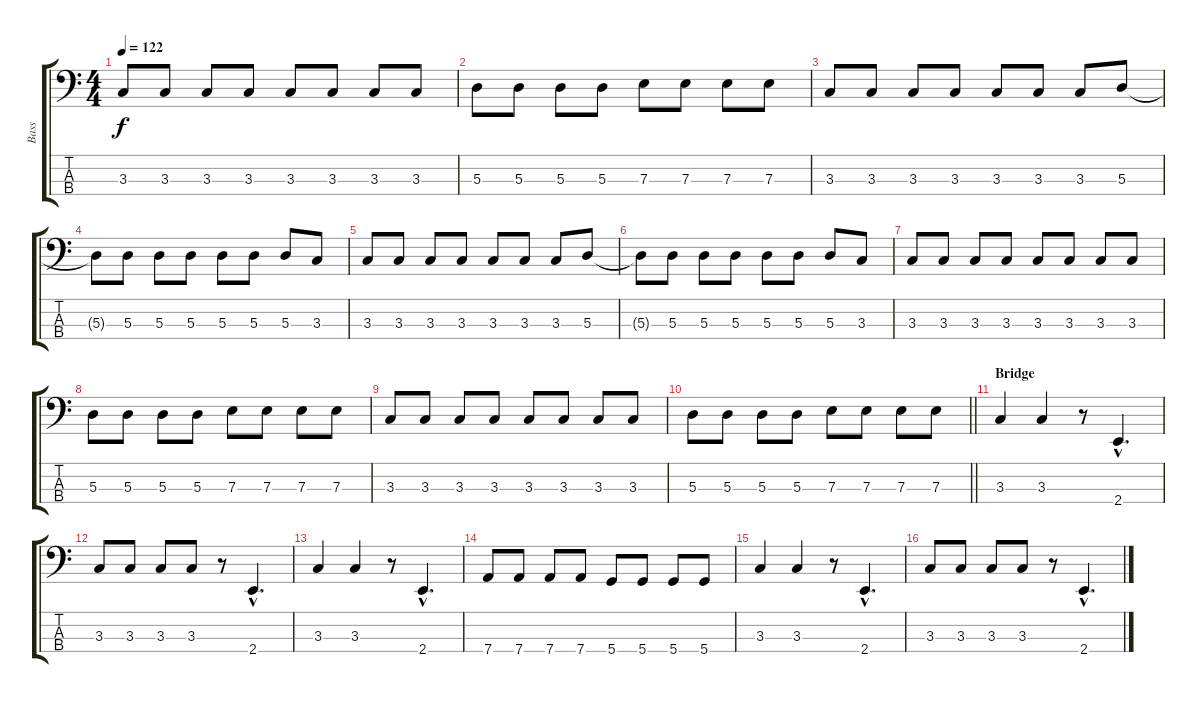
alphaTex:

\track ("Bass" "Bass") {instrument electricbassfinger}
\staff {score tabs}
\tuning (G2 D2 A1 D1) {hide}
\ts (4 4)
\tempo 122
\clef f4
\ks c
3.3.8{dy f} 3.3.8 3.3.8 3.3.8 3.3.8 3.3.8 3.3.8 3.3.8 |
5.3.8 5.3.8 5.3.8 5.3.8 7.3.8 7.3.8 7.3.8 7.3.8 |
3.3.8 3.3.8 3.3.8 3.3.8 3.3.8 3.3.8 3.3.8 5.3.8 |
5.3{t}.8 5.3.8 5.3.8 5.3.8 5.3.8 5.3.8 5.3.8 3.3.8 |
3.3.8 3.3.8 3.3.8 3.3.8 3.3.8 3.3.8 3.3.8 5.3.8 |
5.3{t}.8 5.3.8 5.3.8 5.3.8 5.3.8 5.3.8 5.3.8 3.3.8 |
3.3.8 3.3.8 3.3.8 3.3.8 3.3.8 3.3.8 3.3.8 3.3.8 |
5.3.8 5.3.8 5.3.8 5.3.8 7.3.8 7.3.8 7.3.8 7.3.8 |
3.3.8 3.3.8 3.3.8 3.3.8 3.3.8 3.3.8 3.3.8 3.3.8 |
\barLineRight lightlight
5.3.8 5.3.8 5.3.8 5.3.8 7.3.8 7.3.8 7.3.8 7.3.8 |
\section ("" "Bridge")
3.3.4 3.3.4 r.8 2.4{hac}.4{d} |
3.3.8 3.3.8 3.3.8 3.3.8 r.8 2.4{hac}.4{d} |
3.3.4 3.3.4 r.8 2.4{hac}.4{d} |
7.4.8 7.4.8 7.4.8 7.4.8 5.4.8 5.4.8 5.4.8 5.4.8 |
3.3.4 3.3.4 r.8 2.4{hac}.4{d} |
3.3.8 3.3.8 3.3.8 3.3.8 r.8 2.4{hac}.4{d}
